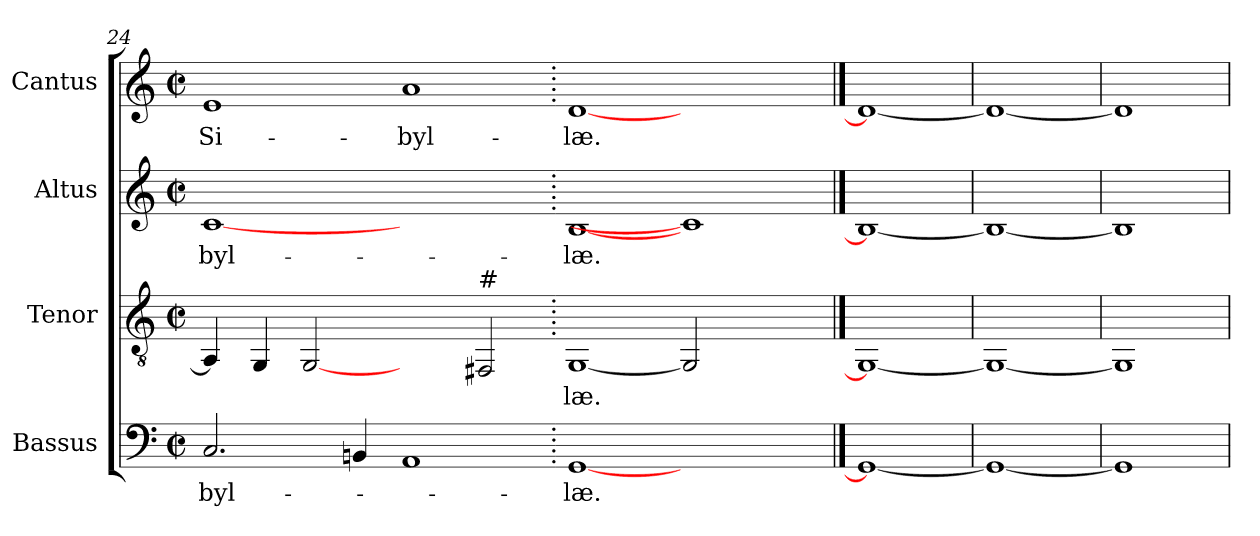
**kern	**text	**kern	**text	**kern	**text	**kern	**text
*part4	*part4	*part3	*part3	*part2	*part2	*part1	*part1
*staff4	*staff4	*staff3	*staff3	*staff2	*staff2	*staff1	*staff1
*I"Bassus	*	*I"Tenor	*	*I"Altus	*	*I"Cantus	*
*clefF4	*	*clefGv2	*	*clefG2	*	*clefG2	*
*k[]	*	*k[]	*	*k[]	*	*k[]	*
*C:	*	*C:	*	*C:	*	*C:	*
*M2/2	*	*M2/2	*	*M2/2	*	*M2/2	*
*met(c|)	*	*met(c|)	*	*met(c|)	*	*met(c|)	*
=24	=24	=24	=24	=24	=24	=24	=24
!	!LO:LY:b:color=#000000	!	!	!	!	!	!
!	!	!	!	!	!LO:LY:b:color=#000000	!	!
!	!	!	!	!	!	!	!LO:LY:b:color=#000000
2.Ci/	-byl-	4AAi/]	.	[1ci	-byl-	1ei	Si-
.	.	4GGi/	.	.	.	.	.
.	.	[2GGi	.	.	.	.	.
4BBni/	.	.	.	.	.	.	.
!	!	!	!	!	!	!	!LO:LY:b:color=#000000
1AAi	.	2ryy	.	1ryy	.	1ai	-byl-
!	!	!LO:TX:a:t=#	!	!	!	!	!
.	.	2FF#i/	.	.	.	.	.
=25.	=25.	=25.	=25.	=25.	=25.	=25.	=25.
!	!LO:LY:b:color=#000000	!	!	!	!	!	!
!	!	!	!LO:LY:b:color=#000000	!	!	!	!
!	!	!	!	!	!LO:LY:b:color=#000000	!	!
!	!	!	!	!	!	!	!LO:LY:b:color=#000000
[1GGi	-læ.	[1GGi	-læ.	[1Bi	-læ.	[1di	-læ.
1ryy	.	2GGi]	.	1ci]	.	1ryy	.
.	.	2ryy	.	.	.	.	.
==26	==26	==26	==26	==26	==26	==26	==26
1GGi_	.	1GGi_	.	1Bi_	.	1di_	.
=27	=27	=27	=27	=27	=27	=27	=27
1GGi_	.	1GGi_	.	1Bi_	.	1di_	.
=28	=28	=28	=28	=28	=28	=28	=28
1GGi]	.	1GGi]	.	1Bi]	.	1di]	.
=	=	=	=	=	=	=	=
*-	*-	*-	*-	*-	*-	*-	*-
